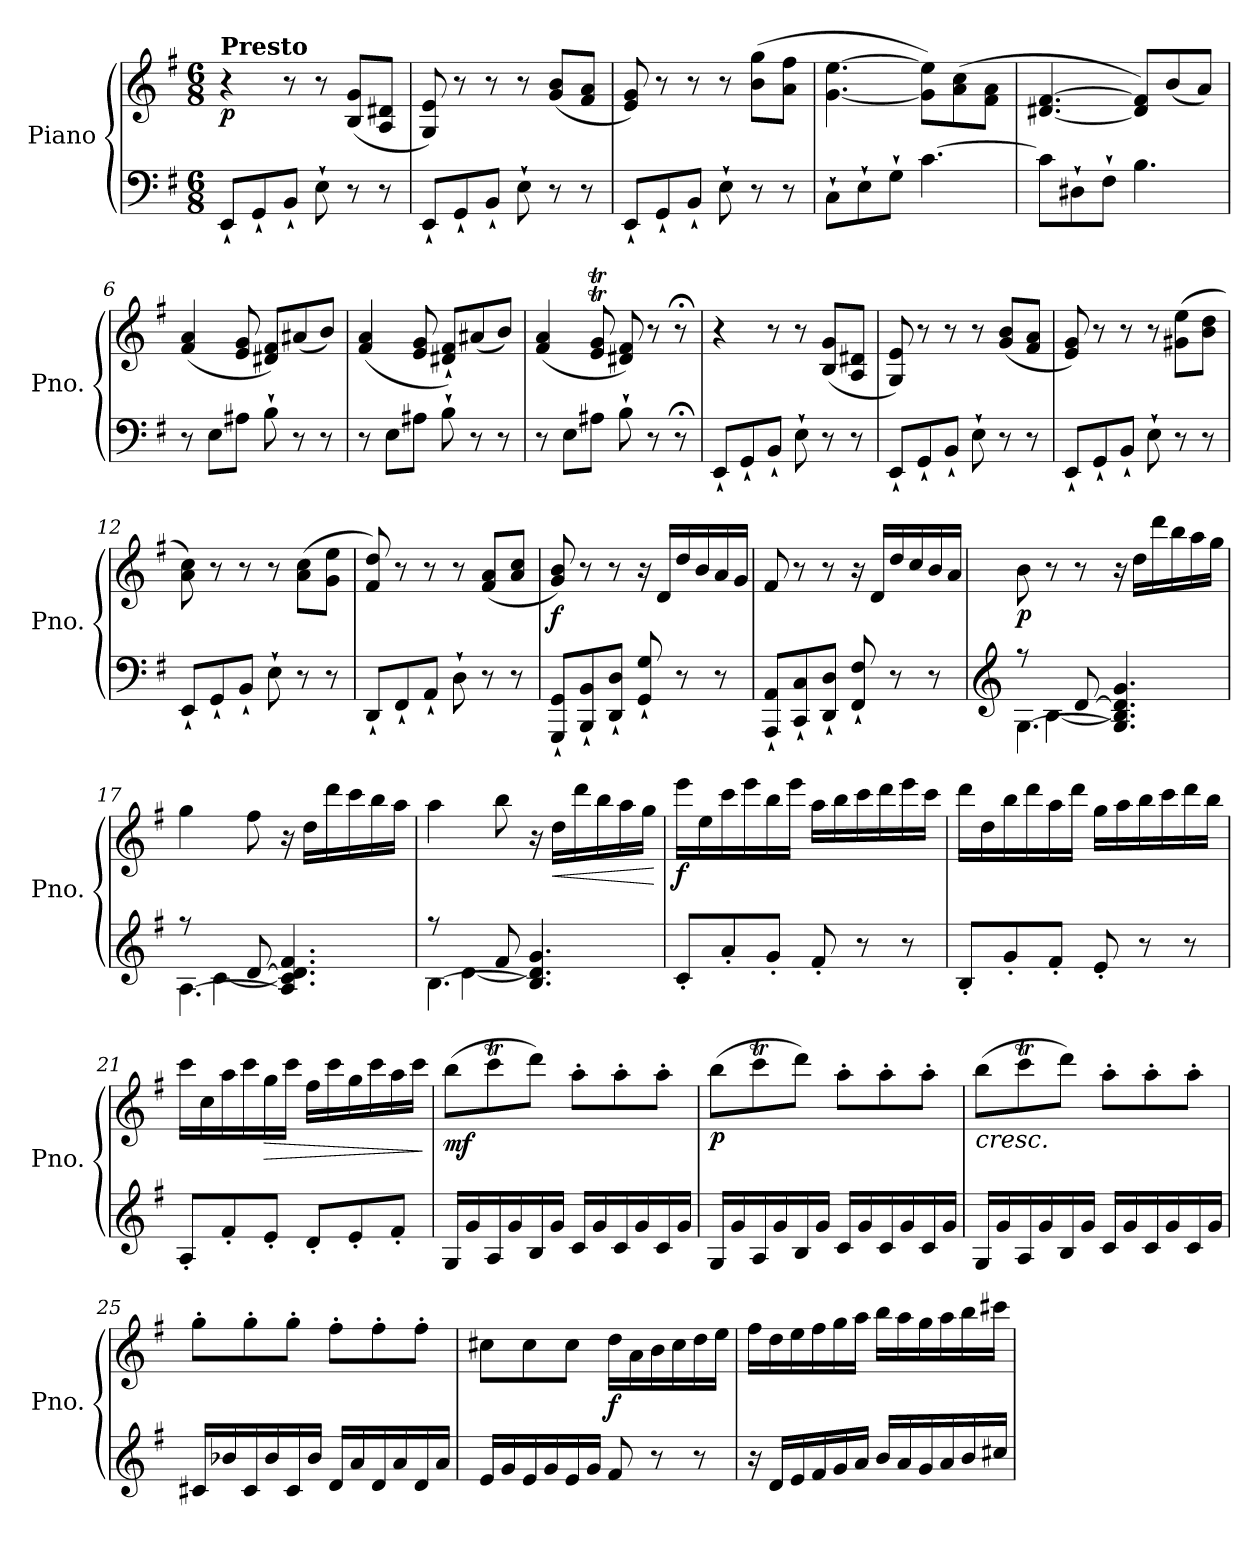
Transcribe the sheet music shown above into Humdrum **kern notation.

**kern	**kern	**dynam
*part1	*part1	*part1
*staff2	*staff1	*staff1/2
*I"Piano	*	*
*I'Pno.	*	*
*clefF4	*clefG2	*
*k[f#]	*k[f#]	*
*M6/8	*M6/8	*
*MM156	*MM156	*
=1	=1	=1
!	!LO:TX:a:B:t=Presto	!
!	!	!LO:DY:b
8EE`/L	4r	p
8GG`/	.	.
8BB`/J	8r	.
8E`\	8r	.
8r	(<8B/ 8g/L	.
8r	8A/ 8d#X/J	.
=2	=2	=2
8EE`/L	8G/ 8e/)	.
8GG`/	8r	.
8BB`/J	8r	.
8E`\	8r	.
8r	(<8g/ 8b/L	.
8r	8f#/ 8a/J	.
=3	=3	=3
8EE`/L	8e/ 8g/)	.
8GG`/	8r	.
8BB`/J	8r	.
8E`\	8r	.
8r	(>8b\ 8gg\L	.
8r	8a\ 8ff#\J	.
=4	=4	=4
8C`\L	[4.g\ [4.ee\	.
8E`\	.	.
8G`\J	.	.
[4.c\	8g\] 8ee\]L)	.
.	(>8a\ 8cc\	.
.	8f#\ 8a\J	.
=5	=5	=5
8c\L]	[4.d#X/ [4.f#/	.
8D#X`\	.	.
8F#`\J	.	.
4.B\	8d#/] 8f#/]L)	.
.	(<8b/	.
.	8a/J)	.
=6	=6	=6
8r	(<4f#/ 4a/	.
8E\L	.	.
8A#X\J	8e/ 8g/	.
8B`\	8d#X/ 8f#/L)	.
8r	(<8a#X/	.
8r	8b/J)	.
!!LO:LB:g=z
=7	=7	=7
8r	(<4f#/ 4a/	.
8E\L	.	.
8A#X\J	8e/ 8g/	.
8B`\	8d#X/` 8f#/`L)	.
8r	(<8a#X/	.
8r	8b/J)	.
=8	=8	=8
8r	(<4f#/ 4a/	.
8E\L	.	.
8A#X\J	8e/T 8g/T	.
8B`\	8d#X/ 8f#/)	.
8r	8r	.
8r;<	8r;<	.
=9	=9	=9
8EE`/L	4r	.
8GG`/	.	.
8BB`/J	8r	.
8E`\	8r	.
8r	(<8B/ 8g/L	.
8r	8A/ 8d#X/J	.
=10	=10	=10
8EE`/L	8G/ 8e/)	.
8GG`/	8r	.
8BB`/J	8r	.
8E`\	8r	.
8r	(<8g/ 8b/L	.
8r	8f#/ 8a/J	.
=11	=11	=11
8EE`/L	8e/ 8g/)	.
8GG`/	8r	.
8BB`/J	8r	.
8E`\	8r	.
8r	(>8g#X\ 8ee\L	.
8r	8b\ 8dd\J	.
=12	=12	=12
8EE`/L	8a\ 8cc\)	.
8GG`/	8r	.
8BB`/J	8r	.
8E`\	8r	.
8r	(>8a\ 8cc\L	.
8r	8g\ 8ee\J	.
!!LO:LB:g=z
=13	=13	=13
8DD`/L	8f#/ 8dd/)	.
8FF#`/	8r	.
8AA`/J	8r	.
8D`\	8r	.
8r	(<8f#/ 8a/L	.
8r	8a/ 8cc/J	.
=14	=14	=14
!	!	!LO:DY:b
8GGG/` 8GG/`L	8g/ 8b/)	f
8BBB/` 8BB/`	8r	.
8DD/` 8D/`J	8r	.
8GG/` 8G/`	16r	.
.	16d/LL	.
8r	16dd/	.
.	16b/	.
8r	16a/	.
.	16g/JJ	.
=15	=15	=15
8AAA/` 8AA/`L	8f#/	.
8CC/` 8C/`	8r	.
8DD/` 8D/`J	8r	.
8FF#/` 8F#/`	16r	.
.	16d/LL	.
8r	16dd/	.
.	16cc/	.
8r	16b/	.
.	16a/JJ	.
=16	=16	=16
*clefG2	*	*
*^	*	*
*	*^	*	*
!	!	!	!	!LO:DY:b
[4.G\	8rff	4ryy	8b\	p
.	[4B\	.	8r	.
.	.	[8d/	8r	.
4.G/] 4.B/] 4.d/] 4.g/	4.ryy	4.ryy	16r	.
.	.	.	16dd\LL	.
.	.	.	16ddd\	.
.	.	.	16bb\	.
.	.	.	16aa\	.
.	.	.	16gg\JJ	.
!!LO:LB:g=z
=17	=17	=17	=17	=17
[4.A\	8rff	4ryy	4gg\	.
.	[4c\	.	.	.
.	.	[8d/	8ff#\	.
4.A/] 4.c/] 4.d/] 4.f#/	4.ryy	4.ryy	16r	.
.	.	.	16dd\LL	.
.	.	.	16ddd\	.
.	.	.	16ccc\	.
.	.	.	16bb\	.
.	.	.	16aa\JJ	.
=18	=18	=18	=18	=18
[4.B\	8rff	4ryy	4aa\	.
.	[4d\	.	.	.
.	.	8f#/	8bb\	.
4.B/] 4.d/] 4.g/	4.ryy	4.ryy	16r	.
!	!	!	!	!LO:HP:b
.	.	.	16dd\LL	<
.	.	.	16ddd\	.
.	.	.	16bb\	.
.	.	.	16aa\	.
.	.	.	16gg\JJ	.
*v	*v	*v	*	*
.	.	[
=19	=19	=19
!	!	!LO:DY:b
8c'/L	16eee\LL	f
.	16ee\	.
8a'/	16ccc\	.
.	16eee\	.
8g'/J	16bb\	.
.	16eee\JJ	.
8f#'/	16aa\LL	.
.	16bb\	.
8r	16ccc\	.
.	16ddd\	.
8r	16eee\	.
.	16ccc\JJ	.
=20	=20	=20
8B'/L	16ddd\LL	.
.	16dd\	.
8g'/	16bb\	.
.	16ddd\	.
8f#'/J	16aa\	.
.	16ddd\JJ	.
8e'/	16gg\LL	.
.	16aa\	.
8r	16bb\	.
.	16ccc\	.
8r	16ddd\	.
.	16bb\JJ	.
!!LO:LB:g=z
=21	=21	=21
8A'/L	16ccc\LL	.
.	16cc\	.
8f#'/	16aa\	.
.	16ccc\	.
!	!	!LO:HP:b
8e'/J	16gg\	>
.	16ccc\JJ	.
8d'/L	16ff#\LL	.
.	16ccc\	.
8e'/	16gg\	.
.	16ccc\	.
8f#'/J	16aa\	.
.	16ccc\JJ	.
.	.	]
=22	=22	=22
!	!	!LO:DY:b
16G/LL	(>8bb\L	mf
16g/	.	.
16A/	8cccT\	.
16g/	.	.
16B/	8ddd\J)	.
16g/JJ	.	.
16c/LL	8aa'\L	.
16g/	.	.
16c/	8aa'\	.
16g/	.	.
16c/	8aa'\J	.
16g/JJ	.	.
=23	=23	=23
!	!	!LO:DY:b
16G/LL	(>8bb\L	p
16g/	.	.
16A/	8cccT\	.
16g/	.	.
16B/	8ddd\J)	.
16g/JJ	.	.
16c/LL	8aa'\L	.
16g/	.	.
16c/	8aa'\	.
16g/	.	.
16c/	8aa'\J	.
16g/JJ	.	.
=24	=24	=24
!	!LO:TX:b:i:t=cresc.	!
16G/LL	(>8bb\L	.
16g/	.	.
16A/	8cccT\	.
16g/	.	.
16B/	8ddd\J)	.
16g/JJ	.	.
16c/LL	8aa'\L	.
16g/	.	.
16c/	8aa'\	.
16g/	.	.
16c/	8aa'\J	.
16g/JJ	.	.
!!LO:LB:g=z
=25	=25	=25
16c#X/LL	8gg'\L	.
16b-X/	.	.
16c#/	8gg'\	.
16b-/	.	.
16c#/	8gg'\J	.
16b-/JJ	.	.
16d/LL	8ff#'\L	.
16a/	.	.
16d/	8ff#'\	.
16a/	.	.
16d/	8ff#'\J	.
16a/JJ	.	.
=26	=26	=26
16e/LL	8cc#X\L	.
16g/	.	.
16e/	8cc#\	.
16g/	.	.
16e/	8cc#\J	.
16g/JJ	.	.
!	!	!LO:DY:b
8f#/	16dd\LL	f
.	16a\	.
8r	16b\	.
.	16cc#\	.
8r	16dd\	.
.	16ee\JJ	.
=27	=27	=27
16r	16ff#\LL	.
16d/LL	16dd\	.
16e/	16ee\	.
16f#/	16ff#\	.
16g/	16gg\	.
16a/JJ	16aa\JJ	.
16b/LL	16bb\LL	.
16a/	16aa\	.
16g/	16gg\	.
16a/	16aa\	.
16b/	16bb\	.
16cc#X/JJ	16ccc#X\JJ	.
=	=	=
*-	*-	*-
